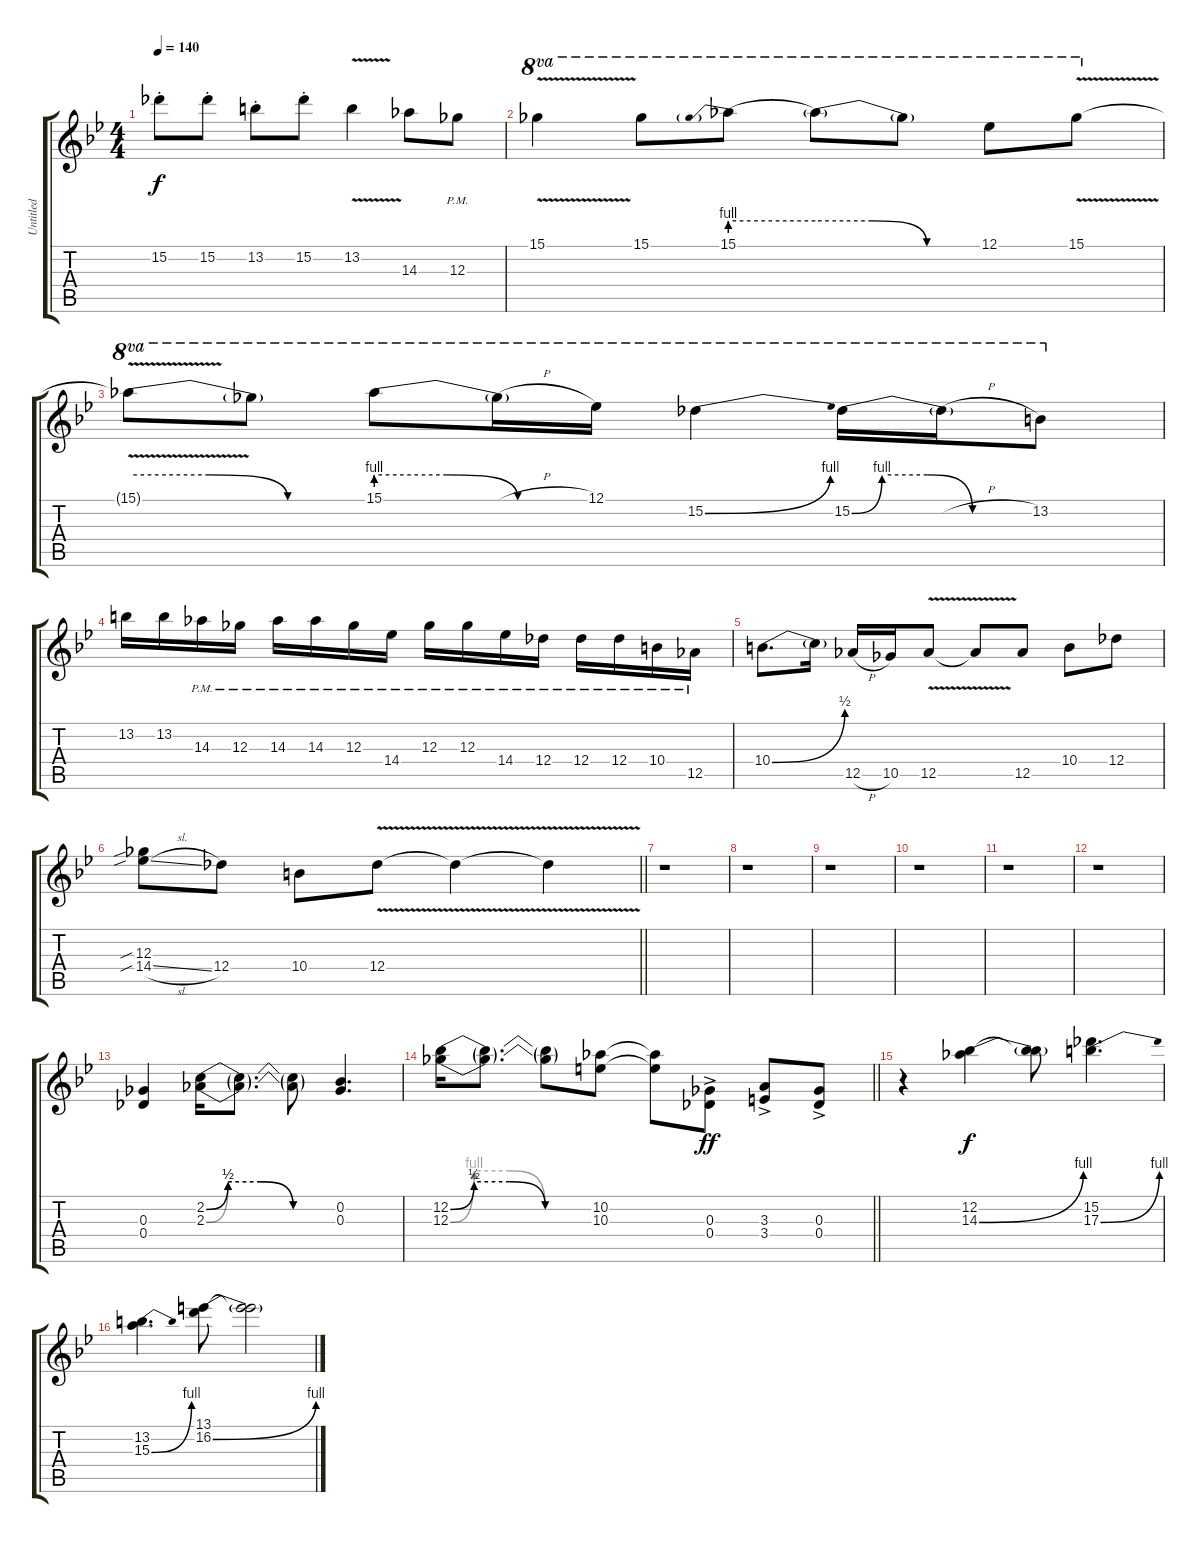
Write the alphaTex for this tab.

\track ("Untitled" "Untitled") {instrument distortionguitar}
\staff {score tabs}
\tuning (Eb4 Bb3 Gb3 Db3 Ab2 Eb2) {hide}
\ts (4 4)
\tempo 140
\clef g2
\ks bb
15.2{st}.8{dy f} 15.2{st}.8 13.2{st}.8 15.2{st}.8 13.2{v}.4 14.3.8 12.3{pm}.8 |
15.1{v}.4{ot 8va} 15.1.8{ot 8va} 15.1{be (prebend 0 4 60 4)}.8{ot 8va} 15.1{be (custom 0 4 20 4 40 0 60 0) t}.8{ot 8va} 15.1{t}.8{ot 8va} 12.1.8{ot 8va} 15.1{v}.8{ot 8va} |
15.1{be (custom 0 4 20 4 40 0 60 0) t}.8{ot 8va} 15.1{t}.8{ot 8va} 15.1{be (custom 0 4 20 4 40 0 60 0)}.8{ot 8va} 15.1{h t}.16{ot 8va} 12.1.16{ot 8va} 15.2{be (bend 0 0 60 4)}.4{ot 8va} 15.2{be (custom 0 0 10 4 25 4 40 0 60 0)}.16{ot 8va} 15.2{h t}.16{ot 8va} 13.2.8{ot 8va} |
13.2.16 13.2.16 14.3{pm}.16 12.3{pm}.16 14.3{pm}.16 14.3{pm}.16 12.3{pm}.16 14.4{pm}.16 12.3{pm}.16 12.3{pm}.16 14.4{pm}.16 12.4{pm}.16 12.4{pm}.16 12.4{pm}.16 10.4{pm}.16 12.5{pm}.16 |
10.4{be (bend 0 0 60 2)}.8{d} 10.4{t}.16 12.5{h}.16 10.5.16 12.5{v}.8 12.5{t}.8 12.5.8 10.4.8 12.4.8 |
\barLineRight lightlight
(12.3{sib} 14.4{sib sl}).8 12.4.8 10.4.8 12.4{v}.8 12.4{v t}.4 12.4{v t}.4 |
r.1 |
r.1 |
r.1 |
r.1 |
r.1 |
r.1 |
(0.3 0.4).4 (2.2{be (custom 0 0 10 2 25 2 40 0 60 0)} 2.3{be (custom 0 0 10 2 25 2 40 0 60 0)}).16 (2.2{t} 2.3{t}).8{d} (2.2{t} 2.3{t}).8 (0.2 0.3).4{d} |
\barLineRight lightlight
(12.2{be (custom 0 0 10 2 25 2 40 0 60 0)} 12.3{be (custom 0 0 10 4 25 4 40 0 60 0)}).16 (12.2{t} 12.3{t}).8{d} (12.2{t} 12.3{t}).8 (10.2 10.3).8 (10.2{t} 10.3{t}).8 (0.3{ac} 0.4{ac}).8{dy ff} (3.3{ac} 3.4{ac}).8 (0.3{ac} 0.4{ac}).8 |
r.4 (12.2 14.3{be (bend 0 0 60 4)}).4{dy f} (12.2{t} 14.3{t}).8 (15.2 17.3{be (bend 0 0 60 4)}).4{d} |
(13.2 15.3{be (bend 0 0 60 4)}).4{d} (13.1 16.2{be (bend 0 0 60 4)}).8 (13.1{t} 16.2{t}).2
